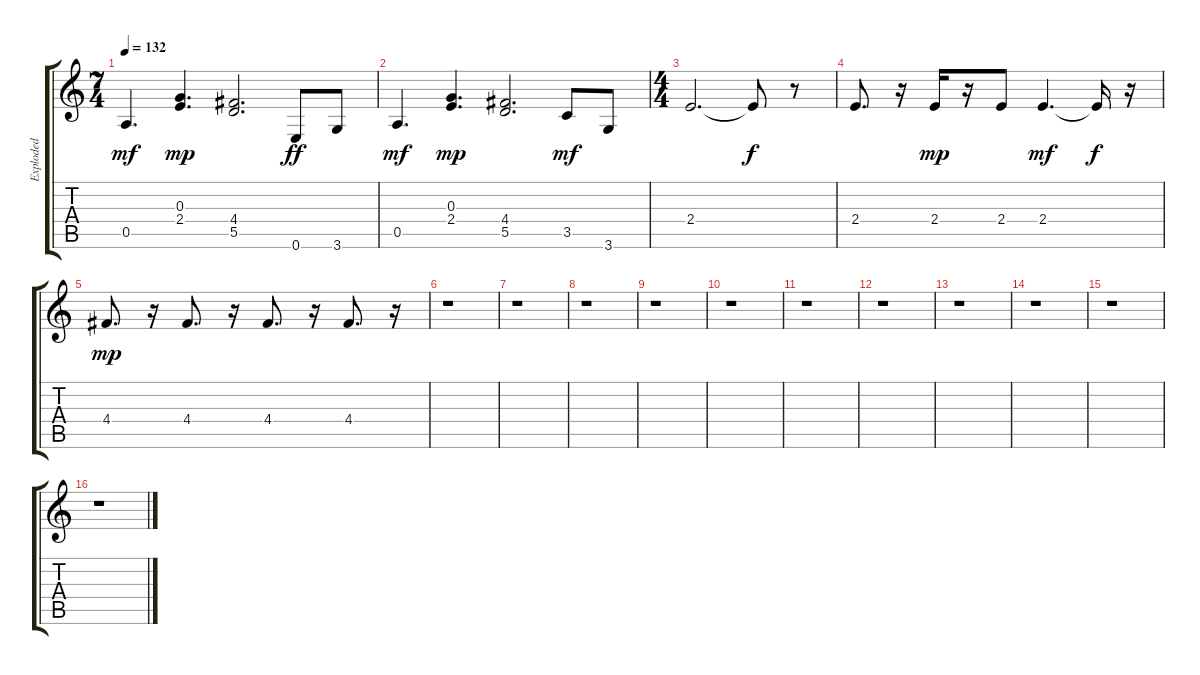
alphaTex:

\track ("Exploded" "Exploded") {instrument electricguitarjazz}
\staff {score tabs}
\tuning (E4 B3 G3 D3 A2 E2) {hide}
\ts (7 4)
\tempo 132
\clef g2
\ks c
0.5.4{d dy mf} (0.3 2.4).4{d dy mp} (4.4 5.5).2{d} 0.6.8{dy ff} 3.6.8 |
0.5.4{d dy mf} (0.3 2.4).4{d dy mp} (4.4 5.5).2{d} 3.5.8{dy mf} 3.6.8 |
\ts (4 4)
2.4.2{d} 2.4{t}.8{dy f} r.8 |
2.4.8{d} r.16 2.4.16{dy mp} r.16 2.4.8 2.4.4{d dy mf} 2.4{t}.16{dy f} r.16 |
4.4.8{d dy mp} r.16 4.4.8{d} r.16 4.4.8{d} r.16 4.4.8{d} r.16 |
r.1 |
r.1 |
r.1 |
r.1 |
r.1 |
r.1 |
r.1 |
r.1 |
r.1 |
r.1 |
r.1
